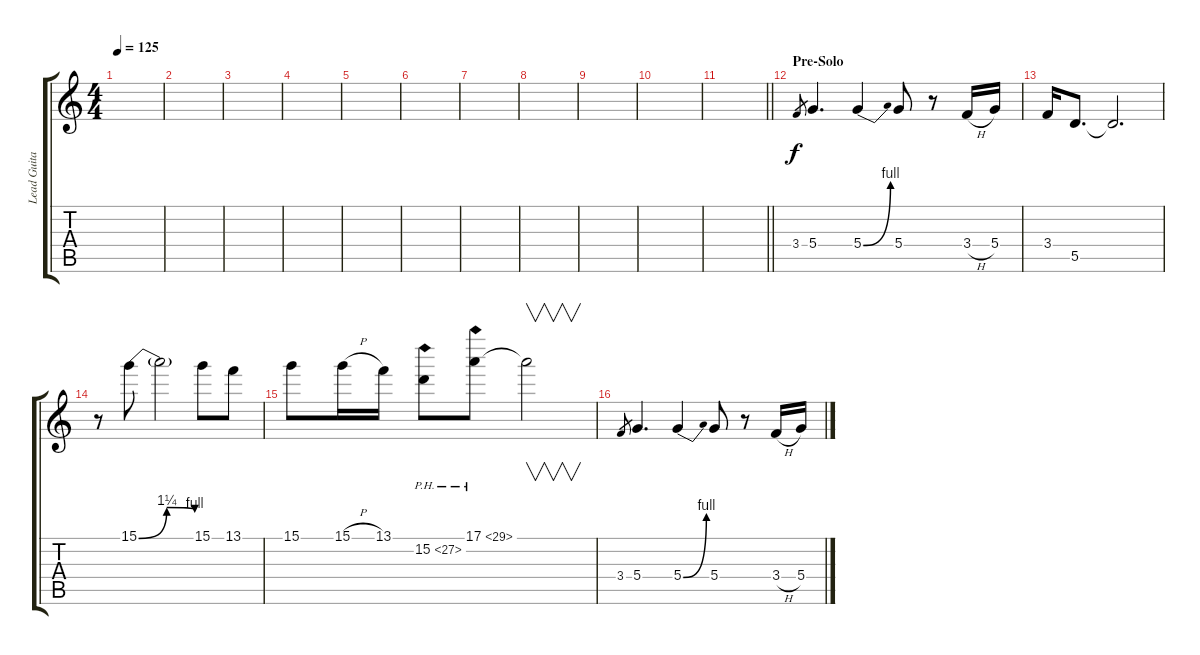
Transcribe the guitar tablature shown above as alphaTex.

\track ("Lead Guitar 3 (Solos)" "Lead Guita") {instrument distortionguitar}
\staff {score tabs}
\tuning (E4 B3 G3 D3 A2 E2) {hide}
\ts (4 4)
\tempo 125
\clef g2
\ks c
|
|
|
|
|
|
|
|
|
|
\barLineRight lightlight
|
\section ("" "Pre-Solo")
3.4.8{gr} 5.4.4{d} 5.4{be (bend 0 0 60 4)}.4 5.4.8 r.8 3.4{h}.16 5.4.16 |
3.4.16 5.5.8{d} 5.5{t}.2{d} |
r.8 15.1{be (bendrelease 0 0 8 5 8 5 60 4)}.8 15.1{t}.2 15.1.8 13.1.8 |
15.1.8 15.1{h}.16 13.1.16 15.2{ph 12}.8 17.1{ph 12}.8 17.1{t}.2{v} |
3.4.8{gr} 5.4.4{d} 5.4{be (bend 0 0 60 4)}.4 5.4.8 r.8 3.4{h}.16 5.4.16
